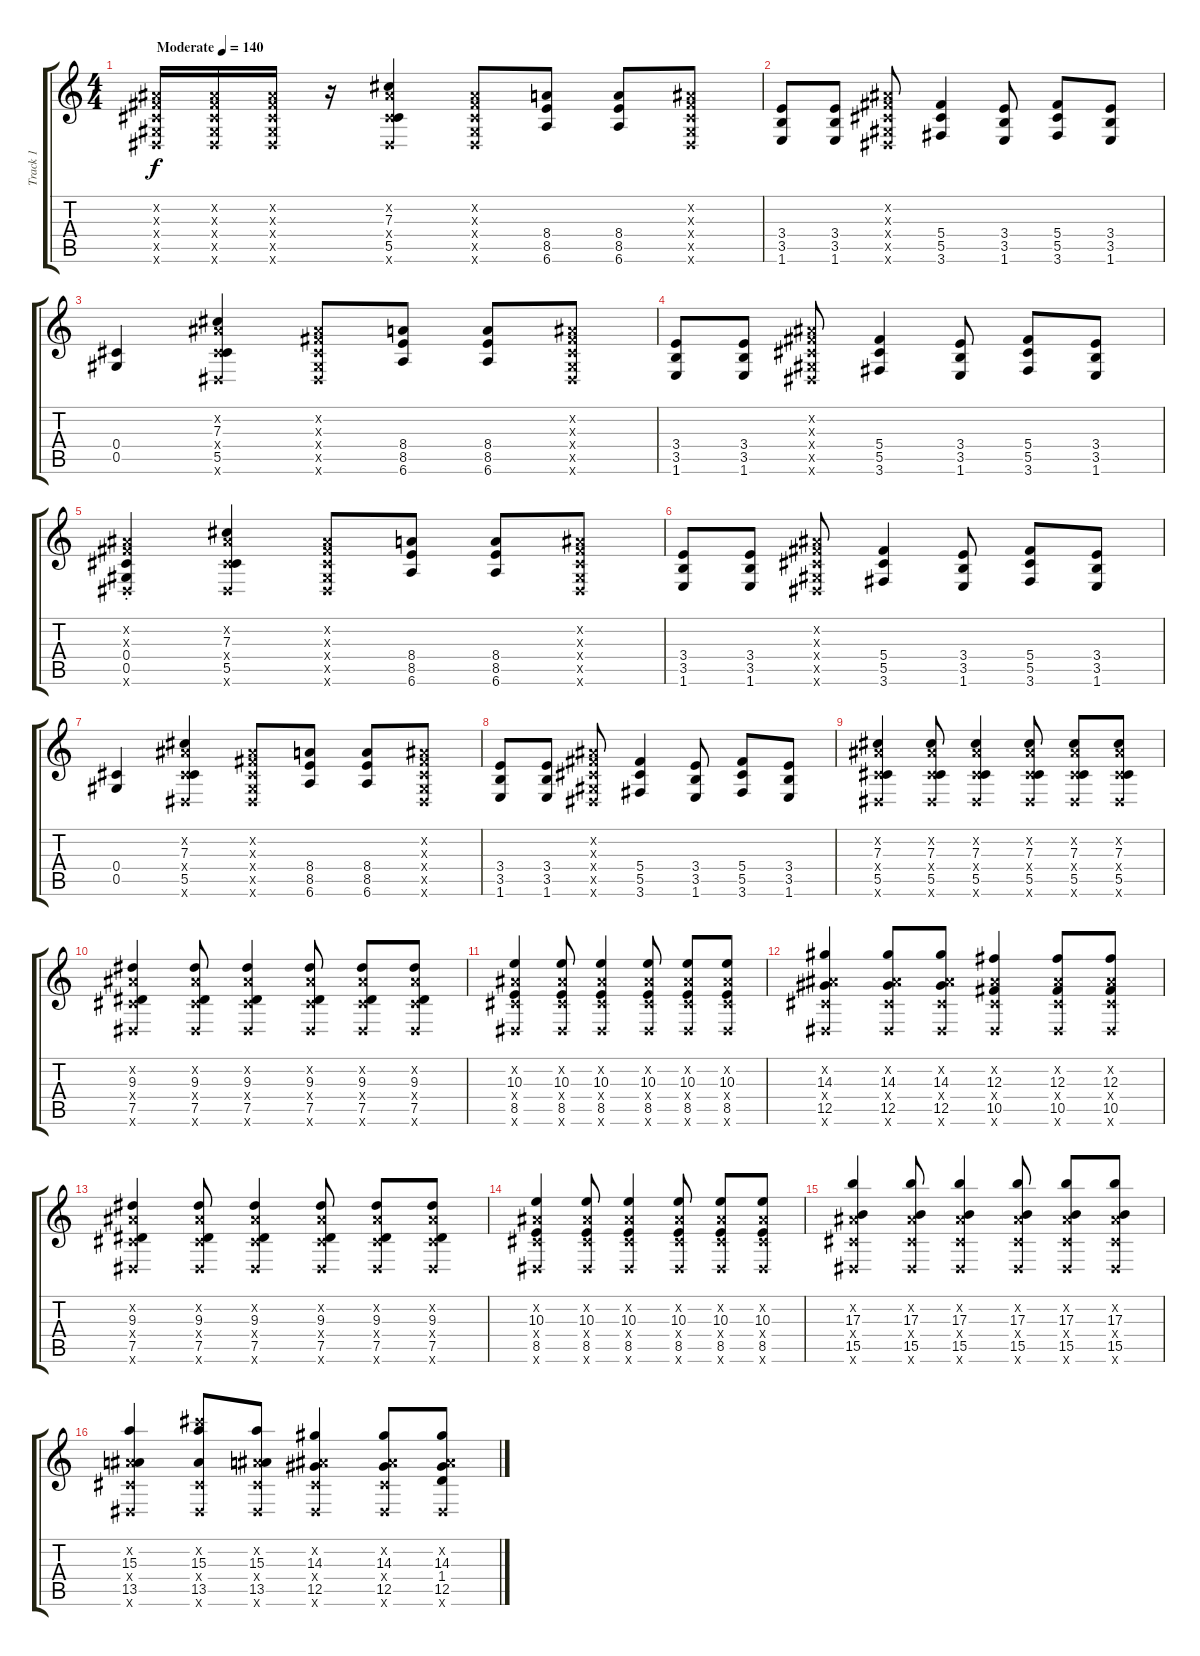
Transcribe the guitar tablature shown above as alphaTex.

\track ("Track 1" "Track 1") {instrument overdrivenguitar}
\staff {score tabs}
\tuning (Eb4 Bb3 Gb3 Db3 Ab2 Eb2) {hide}
\ts (4 4)
\tempo (140 "Moderate")
\clef g2
\ks c
(0.2{x} 0.3{x} 0.4{x} 0.5{x} 0.6{x}).16{dy f instrument overdrivenguitar} (0.2{x} 0.3{x} 0.4{x} 0.5{x} 0.6{x}).16 (0.2{x} 0.3{x} 0.4{x} 0.5{x} 0.6{x}).16 r.16 (0.2{x} 7.3 0.4{x} 5.5 0.6{x}).4 (0.2{x} 0.3{x} 0.4{x} 0.5{x} 0.6{x}).8 (8.4 8.5 6.6).8 (8.4 8.5 6.6).8 (0.2{x} 0.3{x} 0.4{x} 0.5{x} 0.6{x}).8 |
(3.4 3.5 1.6).8 (3.4 3.5 1.6).8 (0.2{x} 0.3{x} 0.4{x} 0.5{x} 0.6{x}).8 (5.4 5.5 3.6).4 (3.4 3.5 1.6).8 (5.4 5.5 3.6).8 (3.4 3.5 1.6).8 |
(0.4 0.5).4 (0.2{x} 7.3 0.4{x} 5.5 0.6{x}).4 (0.2{x} 0.3{x} 0.4{x} 0.5{x} 0.6{x}).8 (8.4 8.5 6.6).8 (8.4 8.5 6.6).8 (0.2{x} 0.3{x} 0.4{x} 0.5{x} 0.6{x}).8 |
(3.4 3.5 1.6).8 (3.4 3.5 1.6).8 (0.2{x} 0.3{x} 0.4{x} 0.5{x} 0.6{x}).8 (5.4 5.5 3.6).4 (3.4 3.5 1.6).8 (5.4 5.5 3.6).8 (3.4 3.5 1.6).8 |
(0.2{x} 0.3{x} 0.4{st} 0.5{st} 0.6{x}).4 (0.2{x} 7.3 0.4{x} 5.5 0.6{x}).4 (0.2{x} 0.3{x} 0.4{x} 0.5{x} 0.6{x}).8 (8.4 8.5 6.6).8 (8.4 8.5 6.6).8 (0.2{x} 0.3{x} 0.4{x} 0.5{x} 0.6{x}).8 |
(3.4 3.5 1.6).8 (3.4 3.5 1.6).8 (0.2{x} 0.3{x} 0.4{x} 0.5{x} 0.6{x}).8 (5.4 5.5 3.6).4 (3.4 3.5 1.6).8 (5.4 5.5 3.6).8 (3.4 3.5 1.6).8 |
(0.4 0.5).4 (0.2{x} 7.3 0.4{x} 5.5 0.6{x}).4 (0.2{x} 0.3{x} 0.4{x} 0.5{x} 0.6{x}).8 (8.4 8.5 6.6).8 (8.4 8.5 6.6).8 (0.2{x} 0.3{x} 0.4{x} 0.5{x} 0.6{x}).8 |
(3.4 3.5 1.6).8 (3.4 3.5 1.6).8 (0.2{x} 0.3{x} 0.4{x} 0.5{x} 0.6{x}).8 (5.4 5.5 3.6).4 (3.4 3.5 1.6).8 (5.4 5.5 3.6).8 (3.4 3.5 1.6).8 |
(0.2{x} 7.3 0.4{x} 5.5 0.6{x}).4 (0.2{x} 7.3 0.4{x} 5.5 0.6{x}).8 (0.2{x} 7.3 0.4{x} 5.5 0.6{x}).4 (0.2{x} 7.3 0.4{x} 5.5 0.6{x}).8 (0.2{x} 7.3 0.4{x} 5.5 0.6{x}).8 (0.2{x} 7.3 0.4{x} 5.5 0.6{x}).8 |
(0.2{x} 9.3 0.4{x} 7.5 0.6{x}).4 (0.2{x} 9.3 0.4{x} 7.5 0.6{x}).8 (0.2{x} 9.3 0.4{x} 7.5 0.6{x}).4 (0.2{x} 9.3 0.4{x} 7.5 0.6{x}).8 (0.2{x} 9.3 0.4{x} 7.5 0.6{x}).8 (0.2{x} 9.3 0.4{x} 7.5 0.6{x}).8 |
(0.2{x} 10.3 0.4{x} 8.5 0.6{x}).4 (0.2{x} 10.3 0.4{x} 8.5 0.6{x}).8 (0.2{x} 10.3 0.4{x} 8.5 0.6{x}).4 (0.2{x} 10.3 0.4{x} 8.5 0.6{x}).8 (0.2{x} 10.3 0.4{x} 8.5 0.6{x}).8 (0.2{x} 10.3 0.4{x} 8.5 0.6{x}).8 |
(0.2{x} 14.3 0.4{x} 12.5 0.6{x}).4 (0.2{x} 14.3 0.4{x} 12.5 0.6{x}).8 (0.2{x} 14.3 0.4{x} 12.5 0.6{x}).8 (0.2{x} 12.3 0.4{x} 10.5 0.6{x}).4 (0.2{x} 12.3 0.4{x} 10.5 0.6{x}).8 (0.2{x} 12.3 0.4{x} 10.5 0.6{x}).8 |
(0.2{x} 9.3 0.4{x} 7.5 0.6{x}).4 (0.2{x} 9.3 0.4{x} 7.5 0.6{x}).8 (0.2{x} 9.3 0.4{x} 7.5 0.6{x}).4 (0.2{x} 9.3 0.4{x} 7.5 0.6{x}).8 (0.2{x} 9.3 0.4{x} 7.5 0.6{x}).8 (0.2{x} 9.3 0.4{x} 7.5 0.6{x}).8 |
(0.2{x} 10.3 0.4{x} 8.5 0.6{x}).4 (0.2{x} 10.3 0.4{x} 8.5 0.6{x}).8 (0.2{x} 10.3 0.4{x} 8.5 0.6{x}).4 (0.2{x} 10.3 0.4{x} 8.5 0.6{x}).8 (0.2{x} 10.3 0.4{x} 8.5 0.6{x}).8 (0.2{x} 10.3 0.4{x} 8.5 0.6{x}).8 |
(0.2{x} 17.3 0.4{x} 15.5 0.6{x}).4 (0.2{x} 17.3 0.4{x} 15.5 0.6{x}).8 (0.2{x} 17.3 0.4{x} 15.5 0.6{x}).4 (0.2{x} 17.3 0.4{x} 15.5 0.6{x}).8 (0.2{x} 17.3 0.4{x} 15.5 0.6{x}).8 (0.2{x} 17.3 0.4{x} 15.5 0.6{x}).8 |
(0.2{x} 15.3 0.4{x} 13.5 0.6{x}).4 (15.2{x} 15.3 0.4{x} 13.5 0.6{x}).8 (0.2{x} 15.3 0.4{x} 13.5 0.6{x}).8 (0.2{x} 14.3 0.4{x} 12.5 0.6{x}).4 (0.2{x} 14.3 0.4{x} 12.5 0.6{x}).8 (0.2{x} 14.3 1.4 12.5 0.6{x}).8
